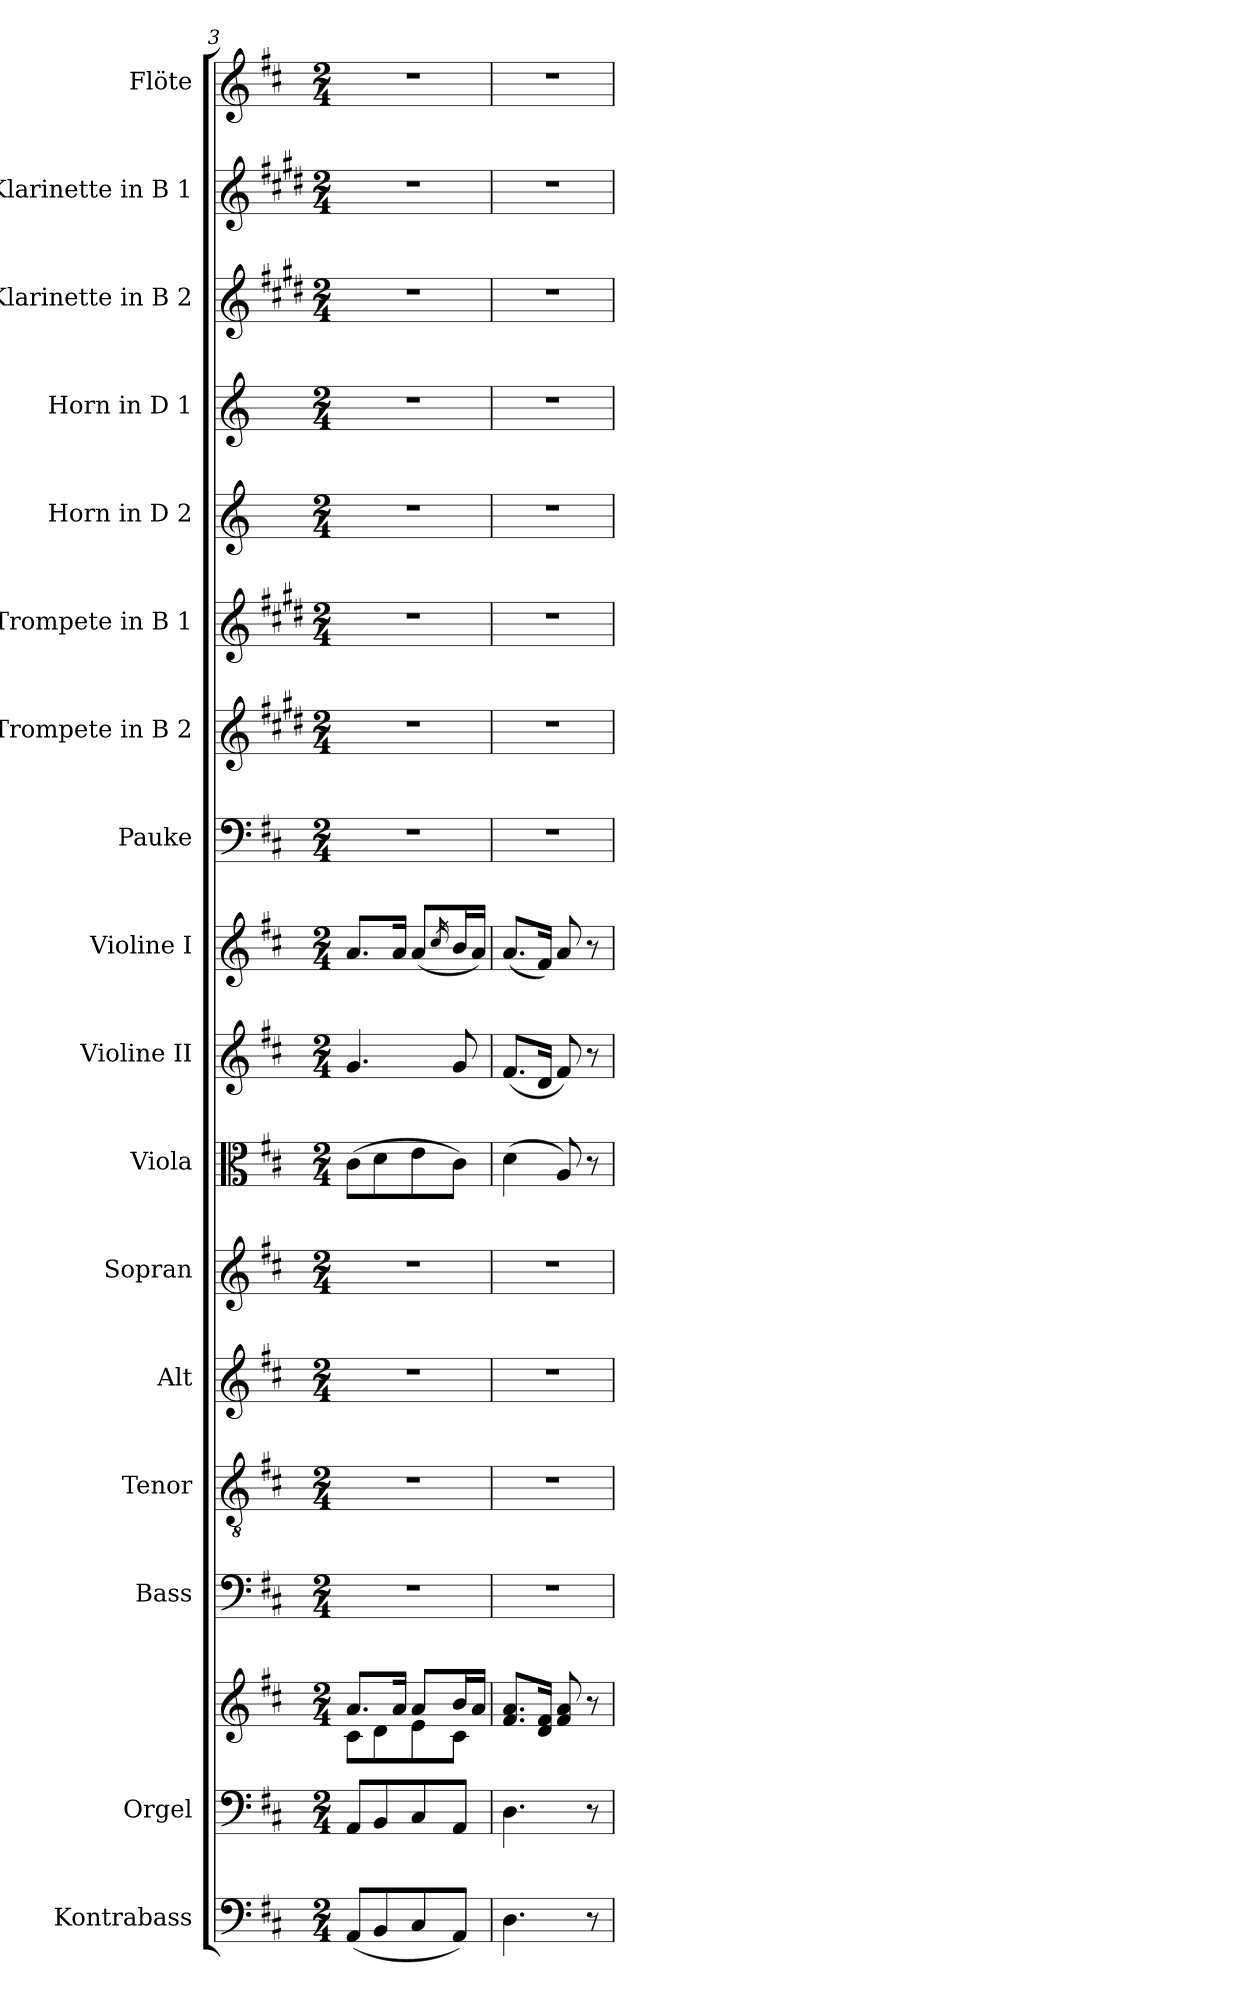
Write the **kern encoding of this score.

**kern	**kern	**kern	**kern	**kern	**kern	**kern	**kern	**kern	**kern	**kern	**kern	**kern	**kern	**kern	**kern	**kern	**kern
*part17	*part16	*part16	*part15	*part14	*part13	*part12	*part11	*part10	*part9	*part8	*part7	*part6	*part5	*part4	*part3	*part2	*part1
*staff18	*staff17	*staff16	*staff15	*staff14	*staff13	*staff12	*staff11	*staff10	*staff9	*staff8	*staff7	*staff6	*staff5	*staff4	*staff3	*staff2	*staff1
*I"Kontrabass	*I"Orgel	*	*I"Bass	*I"Tenor	*I"Alt	*I"Sopran	*I"Viola	*I"Violine II	*I"Violine I	*I"Pauke	*I"Trompete in B 2	*I"Trompete in B 1	*I"Horn in D 2	*I"Horn in D 1	*I"Klarinette in B 2	*I"Klarinette in B 1	*I"Flöte
*I'Kb.	*I'Org.	*	*I'B	*I'T	*I'A	*I'S	*I'Vla.	*I'Vl. II	*I'Vl. I	*I'Pk.	*I'Trp. 2	*I'Trp. 1	*I'Hrn. 2	*I'Hrn. 1	*I'Kl. 2	*I'Kl. 1	*I'Fl.
*clefF4	*clefF4	*clefG2	*clefF4	*clefGv2	*clefG2	*clefG2	*clefC3	*clefG2	*clefG2	*clefF4	*clefG2	*clefG2	*clefG2	*clefG2	*clefG2	*clefG2	*clefG2
*ITrd7c12	*	*	*	*	*	*	*	*	*	*	*ITrd1c2	*ITrd1c2	*ITrd4c7	*ITrd4c7	*ITrd1c2	*ITrd1c2	*
*k[f#c#]	*k[f#c#]	*k[f#c#]	*k[f#c#]	*k[f#c#]	*k[f#c#]	*k[f#c#]	*k[f#c#]	*k[f#c#]	*k[f#c#]	*k[f#c#]	*k[f#c#]	*k[f#c#]	*k[b-]	*k[b-]	*k[f#c#]	*k[f#c#]	*k[f#c#]
*D:	*D:	*D:	*D:	*D:	*D:	*D:	*D:	*D:	*D:	*D:	*D:	*D:	*F:	*F:	*D:	*D:	*D:
*M2/4	*M2/4	*M2/4	*M2/4	*M2/4	*M2/4	*M2/4	*M2/4	*M2/4	*M2/4	*M2/4	*M2/4	*M2/4	*M2/4	*M2/4	*M2/4	*M2/4	*M2/4
=3	=3	=3	=3	=3	=3	=3	=3	=3	=3	=3	=3	=3	=3	=3	=3	=3	=3
*	*	*^	*	*	*	*	*	*	*	*	*	*	*	*	*	*	*
(<8AAA/L	8AA/L	8.a/L	8c#\L	2r	2r	2r	2r	(>8c#\L	4.g/	8.a/L	2r	2r	2r	2r	2r	2r	2r	2r
8BBB/	8BB/	.	8d\	.	.	.	.	8d\	.	.	.	.	.	.	.	.	.	.
.	.	16a/Jk	.	.	.	.	.	.	.	16a/Jk	.	.	.	.	.	.	.	.
8CC#/	8C#/	8a/L	8e\	.	.	.	.	8e\	.	(<8a/L	.	.	.	.	.	.	.	.
.	.	.	.	.	.	.	.	.	.	16qcc#/	.	.	.	.	.	.	.	.
8AAA/J)	8AA/J	16b/L	8c#\J	.	.	.	.	8c#\J)	8g/	16b/L	.	.	.	.	.	.	.	.
.	.	16a/JJ	.	.	.	.	.	.	.	16a/JJ)	.	.	.	.	.	.	.	.
*	*	*v	*v	*	*	*	*	*	*	*	*	*	*	*	*	*	*	*
=4	=4	=4	=4	=4	=4	=4	=4	=4	=4	=4	=4	=4	=4	=4	=4	=4	=4
4.DD\	4.D\	8.f#/ 8.a/L	2r	2r	2r	2r	(>4d\	(<8.f#/L	(<8.a/L	2r	2r	2r	2r	2r	2r	2r	2r
.	.	16d/ 16f#/Jk	.	.	.	.	.	16d/Jk	16f#/Jk)	.	.	.	.	.	.	.	.
.	.	8f#/ 8a/	.	.	.	.	8A/)	8f#/)	8a/	.	.	.	.	.	.	.	.
8r	8r	8r	.	.	.	.	8r	8r	8r	.	.	.	.	.	.	.	.
=	=	=	=	=	=	=	=	=	=	=	=	=	=	=	=	=	=
*-	*-	*-	*-	*-	*-	*-	*-	*-	*-	*-	*-	*-	*-	*-	*-	*-	*-
